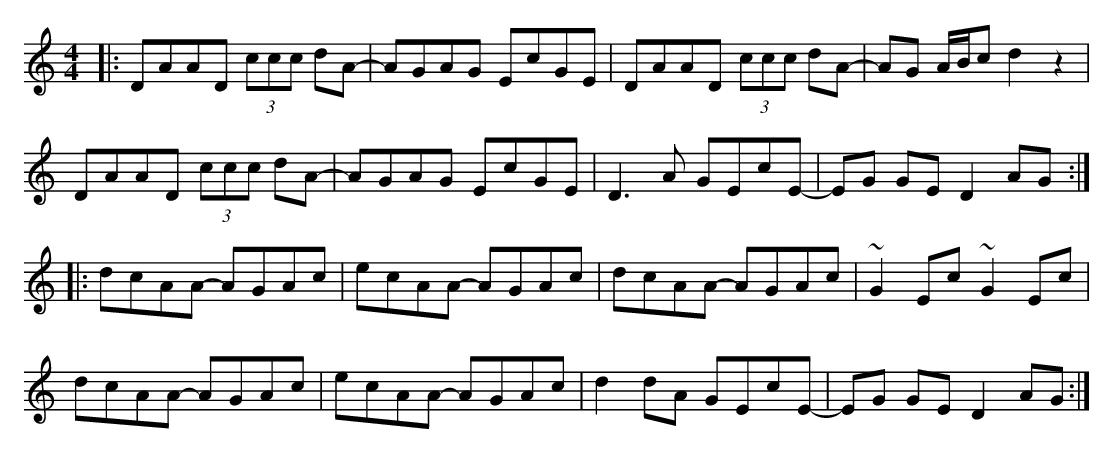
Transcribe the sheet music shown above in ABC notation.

X:1
M:4/4
K:Ddor
|:DAAD (3ccc dA-|AGAG EcGE|DAAD (3ccc dA-|AG A/B/c d2z2|
DAAD (3ccc dA-|AGAG EcGE|D3A GEcE-|EG GE D2AG:|
|:dcAA- AGAc|ecAA- AGAc|dcAA- AGAc|~G2Ec ~G2Ec|
dcAA- AGAc|ecAA- AGAc|d2dA GEcE-|EG GE D2AG:|
